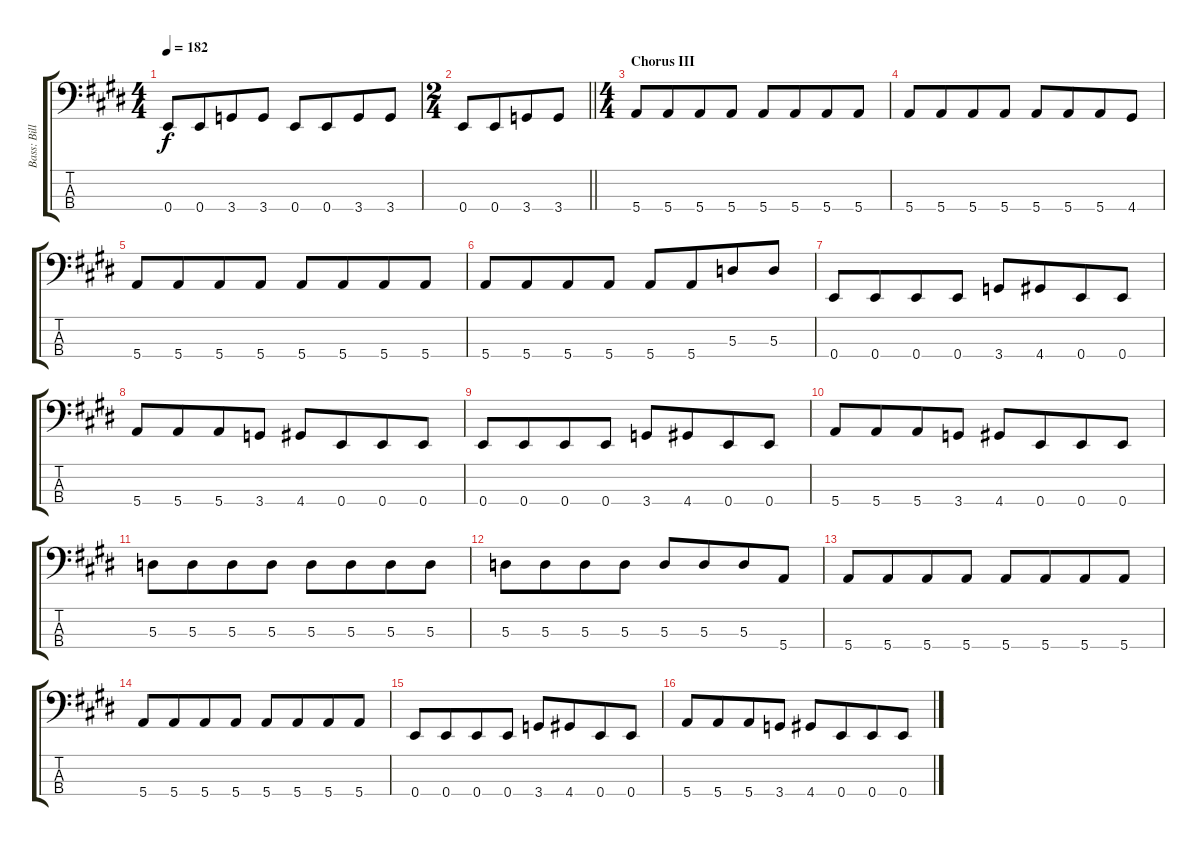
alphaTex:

\track ("Bass: Billy" "Bass: Bill") {instrument electricbassfinger}
\staff {score tabs}
\tuning (G2 D2 A1 E1) {hide}
\ts (4 4)
\tempo 182
\clef f4
\ks e
0.4.8{dy f} 0.4.8{beam merge} 3.4.8 3.4.8 0.4.8 0.4.8{beam merge} 3.4.8 3.4.8 |
\ts (2 4)
\barLineRight lightlight
0.4.8 0.4.8{beam merge} 3.4.8 3.4.8 |
\ts (4 4)
\section ("" "Chorus III")
5.4.8 5.4.8{beam merge} 5.4.8 5.4.8 5.4.8 5.4.8{beam merge} 5.4.8 5.4.8 |
5.4.8 5.4.8{beam merge} 5.4.8 5.4.8 5.4.8 5.4.8{beam merge} 5.4.8 4.4.8 |
5.4.8 5.4.8{beam merge} 5.4.8 5.4.8 5.4.8 5.4.8{beam merge} 5.4.8 5.4.8 |
5.4.8 5.4.8{beam merge} 5.4.8 5.4.8 5.4.8 5.4.8{beam merge} 5.3.8 5.3.8 |
0.4.8 0.4.8{beam merge} 0.4.8 0.4.8 3.4.8 4.4.8{beam merge} 0.4.8 0.4.8 |
5.4.8 5.4.8{beam merge} 5.4.8 3.4.8 4.4.8{beam merge} 0.4.8{beam merge} 0.4.8 0.4.8 |
0.4.8 0.4.8{beam merge} 0.4.8 0.4.8 3.4.8 4.4.8{beam merge} 0.4.8 0.4.8 |
5.4.8 5.4.8{beam merge} 5.4.8 3.4.8 4.4.8{beam merge} 0.4.8{beam merge} 0.4.8 0.4.8 |
5.3.8 5.3.8{beam merge} 5.3.8 5.3.8 5.3.8{beam merge} 5.3.8{beam merge} 5.3.8 5.3.8 |
5.3.8 5.3.8{beam merge} 5.3.8 5.3.8 5.3.8{beam merge} 5.3.8{beam merge} 5.3.8 5.4.8 |
5.4.8 5.4.8{beam merge} 5.4.8 5.4.8 5.4.8{beam merge} 5.4.8{beam merge} 5.4.8 5.4.8 |
5.4.8 5.4.8{beam merge} 5.4.8 5.4.8 5.4.8{beam merge} 5.4.8{beam merge} 5.4.8 5.4.8 |
0.4.8 0.4.8{beam merge} 0.4.8 0.4.8 3.4.8 4.4.8{beam merge} 0.4.8 0.4.8 |
5.4.8 5.4.8{beam merge} 5.4.8 3.4.8 4.4.8{beam merge} 0.4.8{beam merge} 0.4.8 0.4.8
